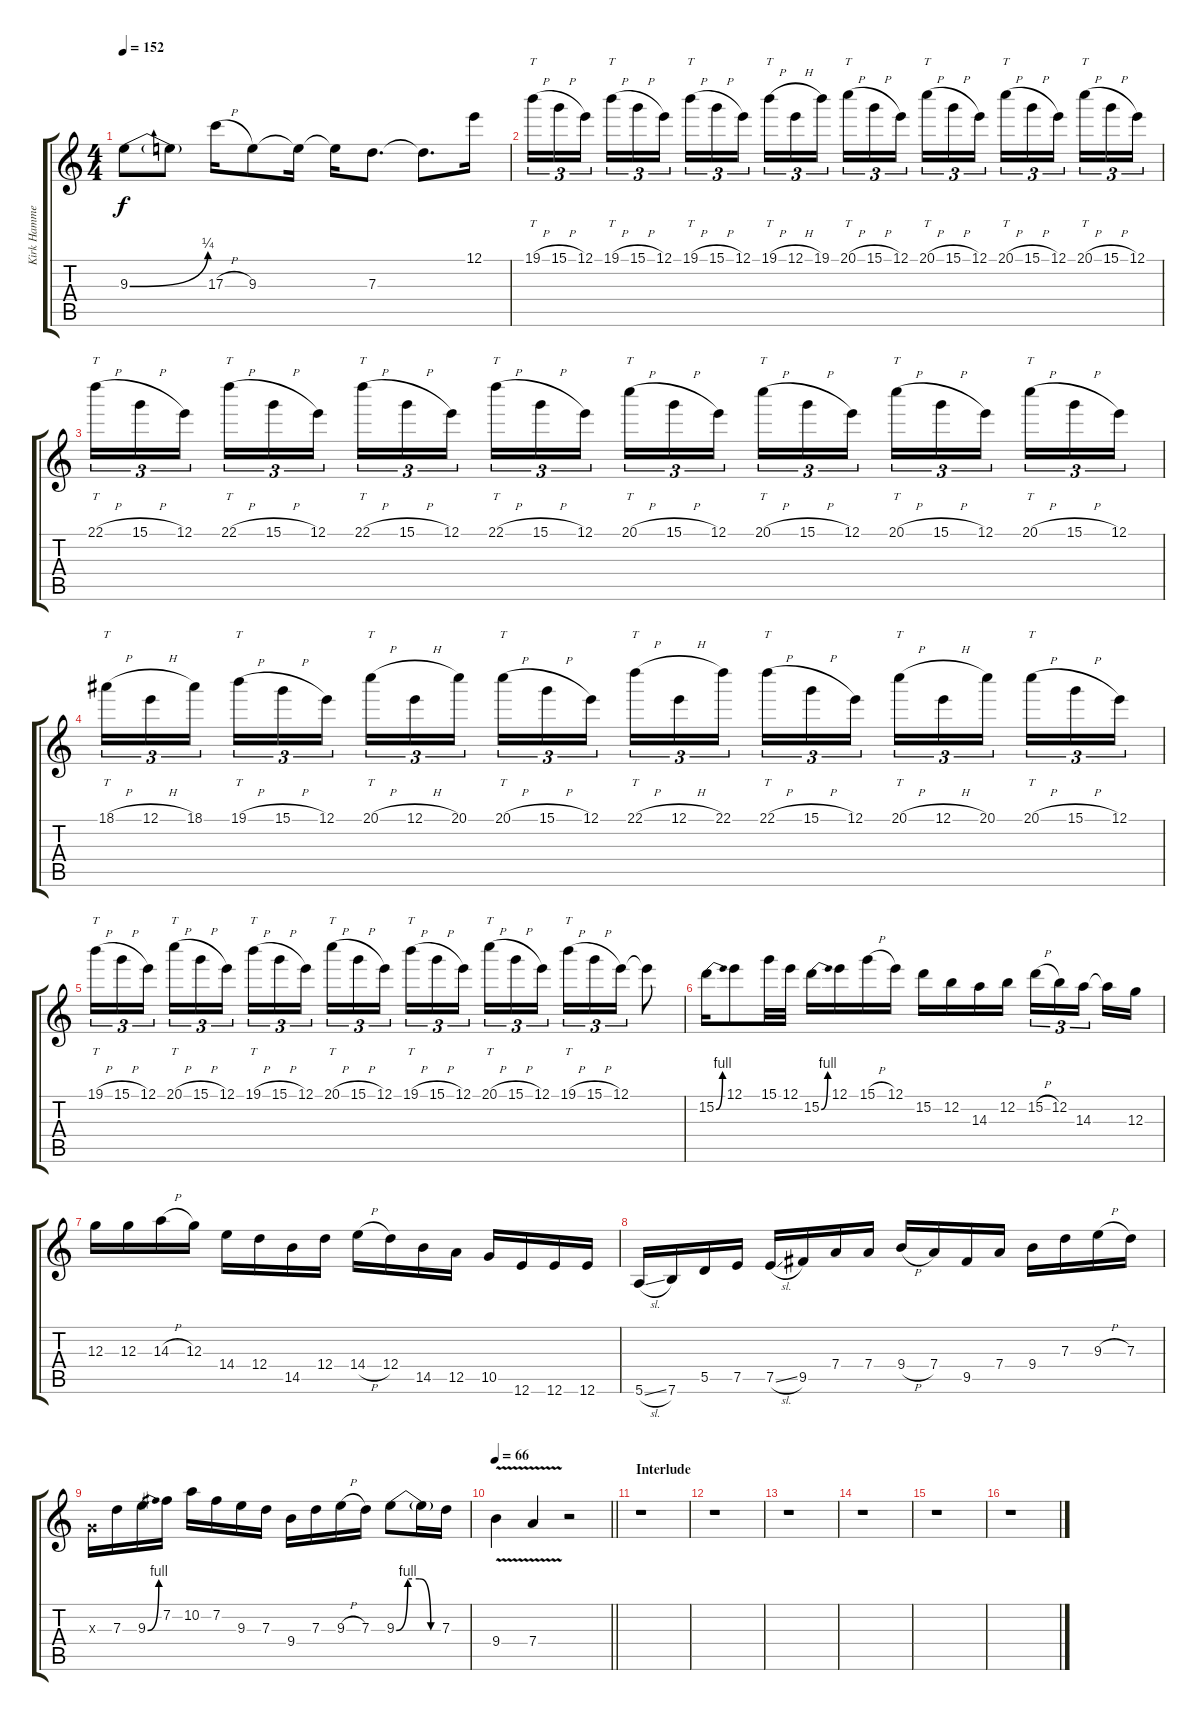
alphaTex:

\track ("Kirk Hammet - Lead Guitar" "Kirk Hamme") {instrument distortionguitar}
\staff {score tabs}
\tuning (E4 B3 G3 D3 A2 E2) {hide}
\ts (4 4)
\tempo 152
\clef g2
\ks c
9.3{be (bend 0 0 60 1)}.8{dy f} 9.3{t}.8 17.3{h}.16 9.3.8 9.3{t}.16 9.3{t}.16 7.3.8{d} 7.3{t}.8{d} 12.1.16 |
19.1{h}.16{tt tu (3 2)} 15.1{h}.16{tu (3 2)} 12.1.16{tu (3 2)} 19.1{h}.16{tt tu (3 2)} 15.1{h}.16{tu (3 2)} 12.1.16{tu (3 2)} 19.1{h}.16{tt tu (3 2)} 15.1{h}.16{tu (3 2)} 12.1.16{tu (3 2)} 19.1{h}.16{tt tu (3 2)} 12.1{h}.16{tu (3 2)} 19.1.16{tu (3 2)} 20.1{h}.16{tt tu (3 2)} 15.1{h}.16{tu (3 2)} 12.1.16{tu (3 2)} 20.1{h}.16{tt tu (3 2)} 15.1{h}.16{tu (3 2)} 12.1.16{tu (3 2)} 20.1{h}.16{tt tu (3 2)} 15.1{h}.16{tu (3 2)} 12.1.16{tu (3 2)} 20.1{h}.16{tt tu (3 2)} 15.1{h}.16{tu (3 2)} 12.1.16{tu (3 2)} |
22.1{h}.16{tt tu (3 2)} 15.1{h}.16{tu (3 2)} 12.1.16{tu (3 2)} 22.1{h}.16{tt tu (3 2)} 15.1{h}.16{tu (3 2)} 12.1.16{tu (3 2)} 22.1{h}.16{tt tu (3 2)} 15.1{h}.16{tu (3 2)} 12.1.16{tu (3 2)} 22.1{h}.16{tt tu (3 2)} 15.1{h}.16{tu (3 2)} 12.1.16{tu (3 2)} 20.1{h}.16{tt tu (3 2)} 15.1{h}.16{tu (3 2)} 12.1.16{tu (3 2)} 20.1{h}.16{tt tu (3 2)} 15.1{h}.16{tu (3 2)} 12.1.16{tu (3 2)} 20.1{h}.16{tt tu (3 2)} 15.1{h}.16{tu (3 2)} 12.1.16{tu (3 2)} 20.1{h}.16{tt tu (3 2)} 15.1{h}.16{tu (3 2)} 12.1.16{tu (3 2)} |
18.1{h}.16{tt tu (3 2)} 12.1{h}.16{tu (3 2)} 18.1.16{tu (3 2)} 19.1{h}.16{tt tu (3 2)} 15.1{h}.16{tu (3 2)} 12.1.16{tu (3 2)} 20.1{h}.16{tt tu (3 2)} 12.1{h}.16{tu (3 2)} 20.1.16{tu (3 2)} 20.1{h}.16{tt tu (3 2)} 15.1{h}.16{tu (3 2)} 12.1.16{tu (3 2)} 22.1{h}.16{tt tu (3 2)} 12.1{h}.16{tu (3 2)} 22.1.16{tu (3 2)} 22.1{h}.16{tt tu (3 2)} 15.1{h}.16{tu (3 2)} 12.1.16{tu (3 2)} 20.1{h}.16{tt tu (3 2)} 12.1{h}.16{tu (3 2)} 20.1.16{tu (3 2)} 20.1{h}.16{tt tu (3 2)} 15.1{h}.16{tu (3 2)} 12.1.16{tu (3 2)} |
19.1{h}.16{tt tu (3 2)} 15.1{h}.16{tu (3 2)} 12.1.16{tu (3 2)} 20.1{h}.16{tt tu (3 2)} 15.1{h}.16{tu (3 2)} 12.1.16{tu (3 2)} 19.1{h}.16{tt tu (3 2)} 15.1{h}.16{tu (3 2)} 12.1.16{tu (3 2)} 20.1{h}.16{tt tu (3 2)} 15.1{h}.16{tu (3 2)} 12.1.16{tu (3 2)} 19.1{h}.16{tt tu (3 2)} 15.1{h}.16{tu (3 2)} 12.1.16{tu (3 2)} 20.1{h}.16{tt tu (3 2)} 15.1{h}.16{tu (3 2)} 12.1.16{tu (3 2)} 19.1{h}.16{tt tu (3 2)} 15.1{h}.16{tu (3 2)} 12.1.16{tu (3 2)} 12.1{t}.8 |
15.2{be (bend 0 0 60 4)}.16 12.1.8 15.1.32 12.1.32 15.2{be (bend 0 0 60 4)}.16 12.1.16 15.1{h}.16 12.1.16 15.2.16 12.2.16 14.3.16 12.2.16 15.2{h}.16{tu (3 2)} 12.2.16{tu (3 2)} 14.3.16{tu (3 2)} 14.3{t}.16 12.3.16 |
12.3.16 12.3.16 14.3{h}.16 12.3.16 14.4.16 12.4.16 14.5.16 12.4.16 14.4{h}.16 12.4.16 14.5.16 12.5.16 10.5.16 12.6.16 12.6.16 12.6.16 |
5.6{sl}.16 7.6.16 5.5.16 7.5.16 7.5{sl}.16 9.5.16 7.4.16 7.4.16 9.4{h}.16 7.4.16 9.5.16 7.4.16 9.4.16 7.3.16 9.3{h}.16 7.3.16 |
0.3{x}.16 7.3.16 9.3{be (bend 0 0 60 4)}.16 7.2.16 10.2.16 7.2.16 9.3.16 7.3.16 9.4.16 7.3.16 9.3{h}.16 7.3.16 9.3{be (custom 0 0 15 4 30 4 45 0 60 0)}.8 9.3{t}.16 7.3.16 |
\tempo 66
\barLineRight lightlight
9.4{v}.4 7.4{v}.4 r.2 |
\section ("" "Interlude")
r.1 |
r.1 |
r.1 |
r.1 |
r.1 |
r.1
